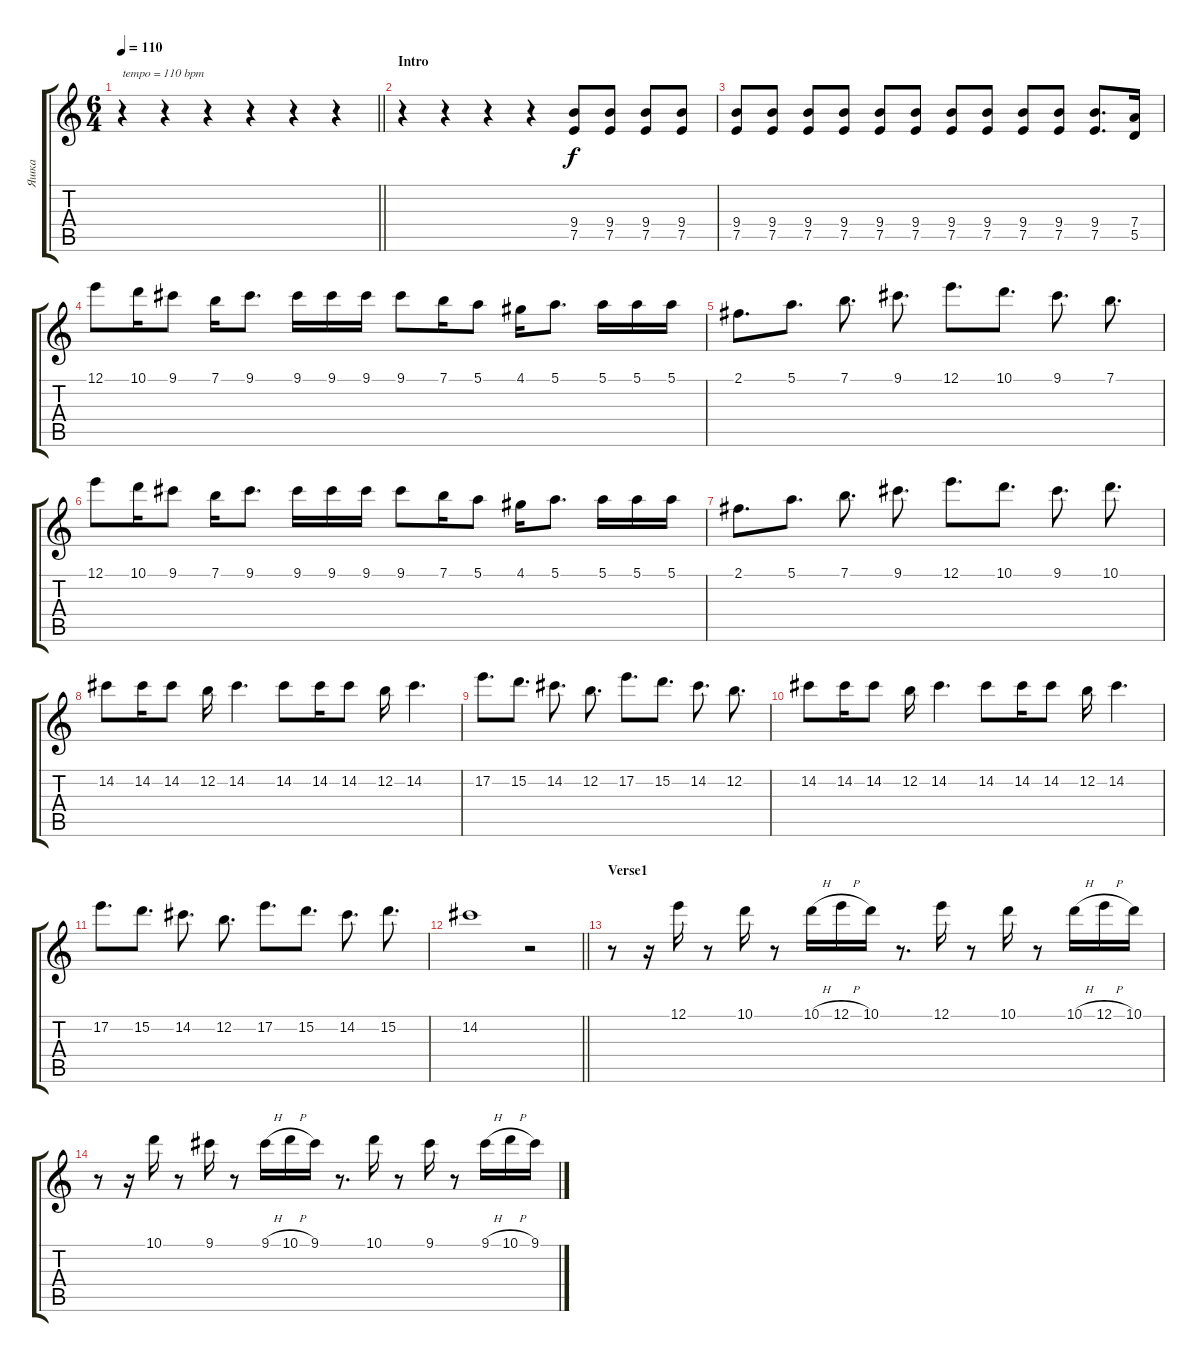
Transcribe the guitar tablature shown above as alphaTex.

\track ("Яшка" "Яшка") {instrument distortionguitar}
\staff {score tabs}
\tuning (E4 B3 G3 D3 A2 E2) {hide}
\ts (6 4)
\tempo 110
\clef g2
\barLineRight lightlight
\ks c
r.4{txt "tempo = 110 bpm" dy f instrument distortionguitar} r.4 r.4 r.4 r.4 r.4 |
\section ("" "Intro")
r.4 r.4 r.4 r.4 (9.4 7.5).8 (9.4 7.5).8 (9.4 7.5).8 (9.4 7.5).8 |
(9.4 7.5).8 (9.4 7.5).8 (9.4 7.5).8 (9.4 7.5).8 (9.4 7.5).8 (9.4 7.5).8 (9.4 7.5).8 (9.4 7.5).8 (9.4 7.5).8 (9.4 7.5).8 (9.4 7.5).8{d} (7.4 5.5).16 |
12.1.8 10.1.16 9.1.8 7.1.16 9.1.8{d} 9.1.16 9.1.16 9.1.16 9.1.8 7.1.16 5.1.8 4.1.16 5.1.8{d} 5.1.16 5.1.16 5.1.16 |
2.1.8{d} 5.1.8{d} 7.1.8{d} 9.1.8{d} 12.1.8{d} 10.1.8{d} 9.1.8{d} 7.1.8{d} |
12.1.8 10.1.16 9.1.8 7.1.16 9.1.8{d} 9.1.16 9.1.16 9.1.16 9.1.8 7.1.16 5.1.8 4.1.16 5.1.8{d} 5.1.16 5.1.16 5.1.16 |
2.1.8{d} 5.1.8{d} 7.1.8{d} 9.1.8{d} 12.1.8{d} 10.1.8{d} 9.1.8{d} 10.1.8{d} |
14.2.8 14.2.16 14.2.8 12.2.16 14.2.4{d} 14.2.8 14.2.16 14.2.8 12.2.16 14.2.4{d} |
17.2.8{d} 15.2.8{d} 14.2.8{d} 12.2.8{d} 17.2.8{d} 15.2.8{d} 14.2.8{d} 12.2.8{d} |
14.2.8 14.2.16 14.2.8 12.2.16 14.2.4{d} 14.2.8 14.2.16 14.2.8 12.2.16 14.2.4{d} |
17.2.8{d} 15.2.8{d} 14.2.8{d} 12.2.8{d} 17.2.8{d} 15.2.8{d} 14.2.8{d} 15.2.8{d} |
\barLineRight lightlight
14.2.1 r.2 |
\section ("" "Verse1")
r.8{volume 10} r.16 12.1.16 r.8 10.1.16 r.8 10.1{h}.16 12.1{h}.16 10.1.16 r.8{d} 12.1.16 r.8 10.1.16 r.8 10.1{h}.16 12.1{h}.16 10.1.16 |
r.8 r.16 10.1.16 r.8 9.1.16 r.8 9.1{h}.16 10.1{h}.16 9.1.16 r.8{d} 10.1.16 r.8 9.1.16 r.8 9.1{h}.16 10.1{h}.16 9.1.16
